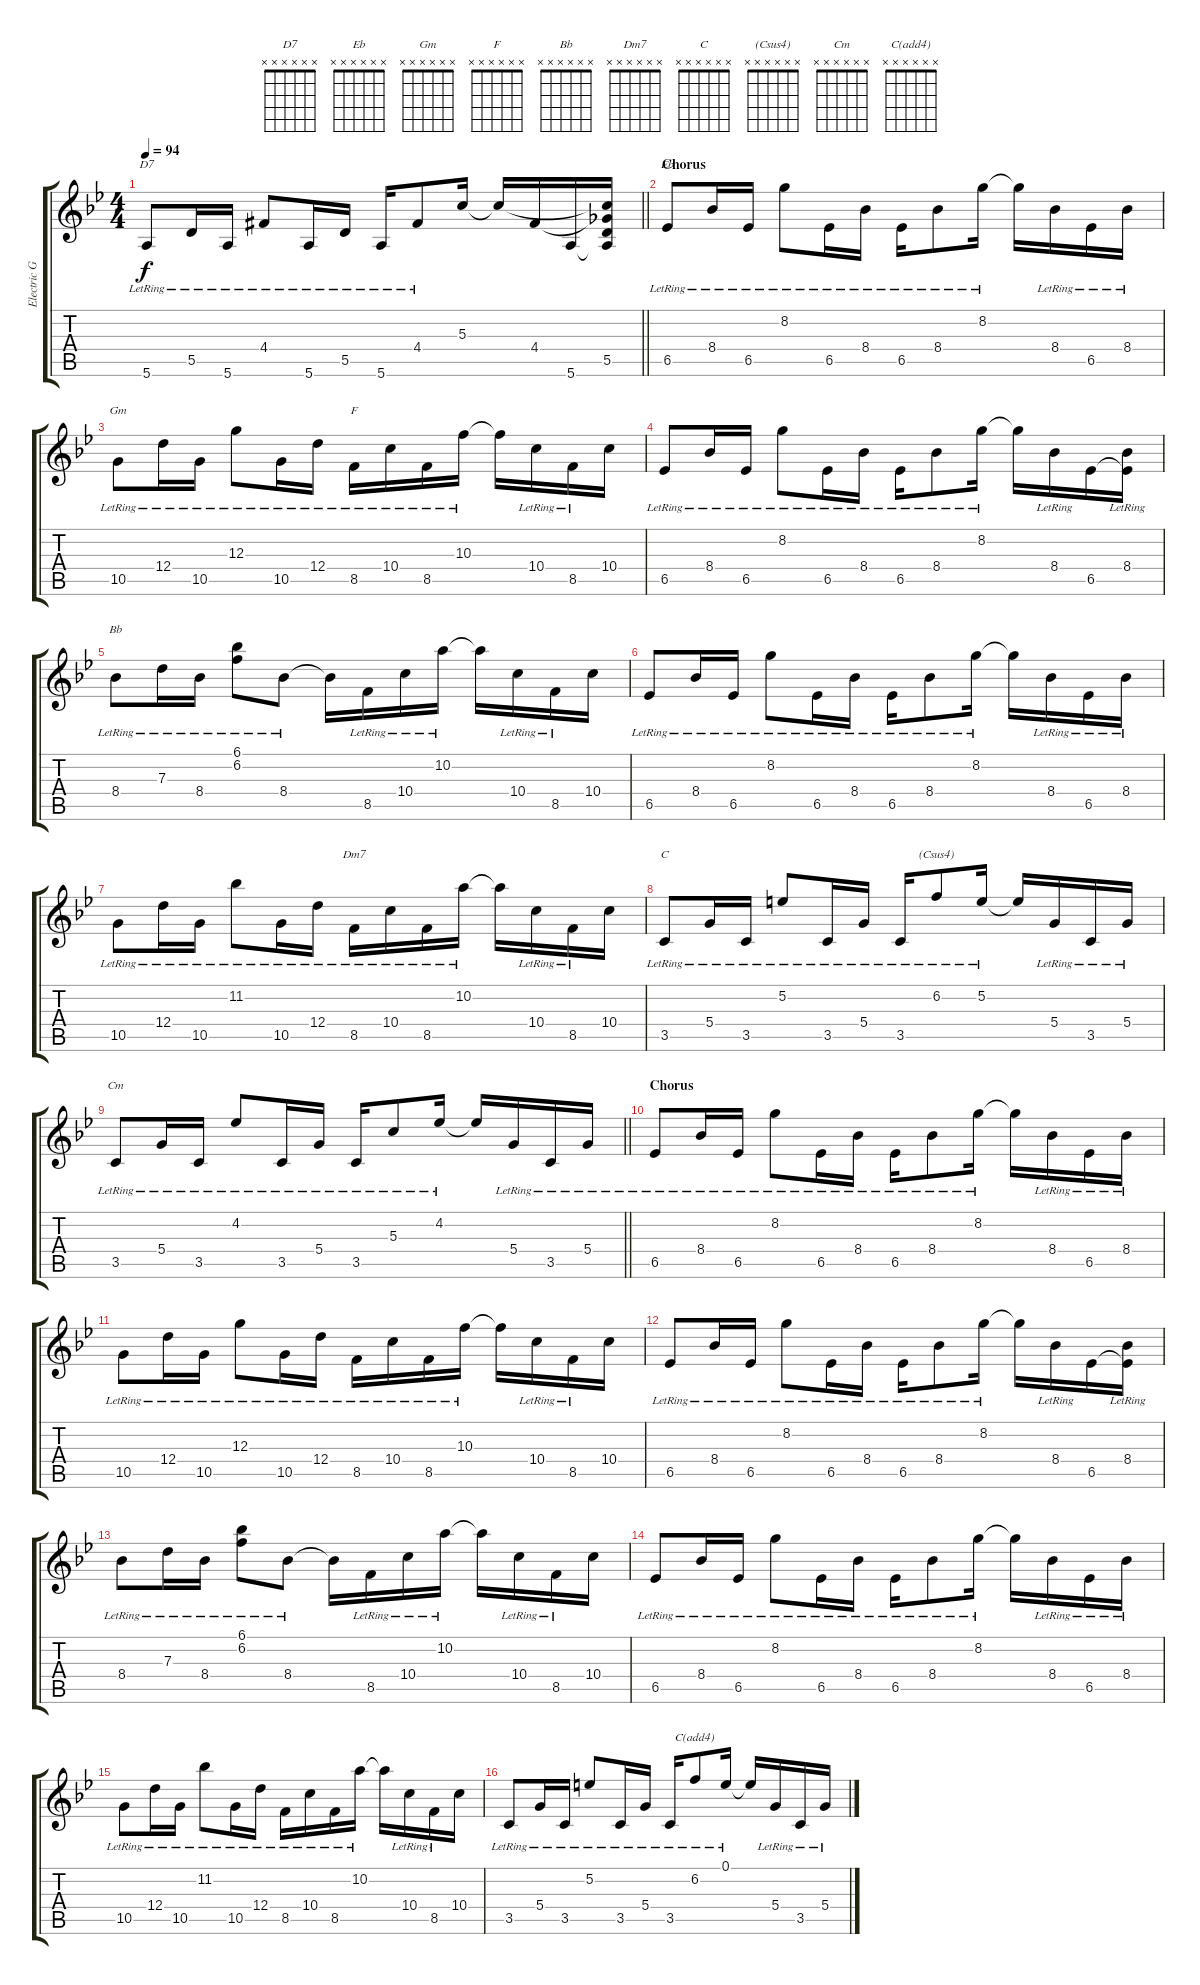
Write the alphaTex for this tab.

\track ("Electric Guitar, clean" "Electric G") {instrument electricguitarclean}
\staff {score tabs}
\tuning (E4 B3 G3 D3 A2 E2) {hide}
\chord ("D7" x x x x x x)
\chord ("Eb" x x x x x x)
\chord ("Gm" x x x x x x)
\chord ("F" x x x x x x)
\chord ("Bb" x x x x x x)
\chord ("Dm7" x x x x x x)
\chord ("C" x x x x x x)
\chord ("(Csus4)" x x x x x x)
\chord ("Cm" x x x x x x)
\chord ("C(add4)" x x x x x x)
\ts (4 4)
\tempo 94
\clef g2
\barLineRight lightlight
\ks gminor
5.6{lr}.8{ch "D7" dy f} 5.5{lr}.16 5.6{lr}.16 4.4{lr acc #}.8 5.6{lr}.16 5.5{lr}.16 5.6{lr}.16 4.4{lr acc #}.8 5.3.16 5.3{t}.16 4.4{acc #}.16 5.6.16 (5.3{t} 4.4{t} 5.5 5.6{t}).16 |
\section ("" "Chorus")
6.5{lr}.8{ch "Eb"} 8.4{lr}.16 6.5{lr}.16 8.2{lr}.8 6.5{lr}.16 8.4{lr}.16 6.5{lr}.16 8.4{lr}.8 8.2{lr}.16 8.2{t}.16 8.4{lr}.16 6.5{lr}.16 8.4{lr}.16 |
10.5{lr}.8{ch "Gm"} 12.4{lr}.16 10.5{lr}.16 12.3{lr}.8 10.5{lr}.16 12.4{lr}.16 8.5{lr}.16{ch "F"} 10.4{lr}.16 8.5{lr}.16 10.3{lr}.16 10.3{t}.16 10.4{lr}.16 8.5{lr}.16 10.4.16 |
6.5{lr}.8 8.4{lr}.16 6.5{lr}.16 8.2{lr}.8 6.5{lr}.16 8.4{lr}.16 6.5{lr}.16 8.4{lr}.8 8.2{lr}.16 8.2{t}.16 8.4{lr}.16 6.5.16 (8.4{lr} 6.5{t}).16 |
8.4{lr}.8{ch "Bb"} 7.3{lr}.16 8.4{lr}.16 (6.1{lr} 6.2{lr}).8 8.4{lr}.8 8.4{t}.16 8.5{lr}.16 10.4{lr}.16 10.2{lr}.16 10.2{t}.16 10.4{lr}.16 8.5{lr}.16 10.4.16 |
6.5{lr}.8 8.4{lr}.16 6.5{lr}.16 8.2{lr}.8 6.5{lr}.16 8.4{lr}.16 6.5{lr}.16 8.4{lr}.8 8.2{lr}.16 8.2{t}.16 8.4{lr}.16 6.5{lr}.16 8.4{lr}.16 |
10.5{lr}.8 12.4{lr}.16 10.5{lr}.16 11.2{lr}.8 10.5{lr}.16 12.4{lr}.16 8.5{lr}.16{ch "Dm7"} 10.4{lr}.16 8.5{lr}.16 10.2{lr}.16 10.2{t}.16 10.4{lr}.16 8.5{lr}.16 10.4.16 |
3.5{lr}.8{ch "C"} 5.4{lr}.16 3.5{lr}.16 5.2{lr}.8 3.5{lr}.16 5.4{lr}.16 3.5{lr}.16 6.2{lr}.8{ch "(Csus4)"} 5.2{lr}.16 5.2{t}.16 5.4{lr}.16 3.5{lr}.16 5.4{lr}.16 |
\barLineRight lightlight
3.5{lr}.8{ch "Cm"} 5.4{lr}.16 3.5{lr}.16 4.2{lr}.8 3.5{lr}.16 5.4{lr}.16 3.5{lr}.16 5.3{lr}.8 4.2{lr}.16 4.2{t}.16 5.4{lr}.16 3.5{lr}.16 5.4{lr}.16 |
\section ("" "Chorus")
6.5{lr}.8 8.4{lr}.16 6.5{lr}.16 8.2{lr}.8 6.5{lr}.16 8.4{lr}.16 6.5{lr}.16 8.4{lr}.8 8.2{lr}.16 8.2{t}.16 8.4{lr}.16 6.5{lr}.16 8.4{lr}.16 |
10.5{lr}.8 12.4{lr}.16 10.5{lr}.16 12.3{lr}.8 10.5{lr}.16 12.4{lr}.16 8.5{lr}.16 10.4{lr}.16 8.5{lr}.16 10.3{lr}.16 10.3{t}.16 10.4{lr}.16 8.5{lr}.16 10.4.16 |
6.5{lr}.8 8.4{lr}.16 6.5{lr}.16 8.2{lr}.8 6.5{lr}.16 8.4{lr}.16 6.5{lr}.16 8.4{lr}.8 8.2{lr}.16 8.2{t}.16 8.4{lr}.16 6.5.16 (8.4{lr} 6.5{t}).16 |
8.4{lr}.8 7.3{lr}.16 8.4{lr}.16 (6.1{lr} 6.2{lr}).8 8.4{lr}.8 8.4{t}.16 8.5{lr}.16 10.4{lr}.16 10.2{lr}.16 10.2{t}.16 10.4{lr}.16 8.5{lr}.16 10.4.16 |
6.5{lr}.8 8.4{lr}.16 6.5{lr}.16 8.2{lr}.8 6.5{lr}.16 8.4{lr}.16 6.5{lr}.16 8.4{lr}.8 8.2{lr}.16 8.2{t}.16 8.4{lr}.16 6.5{lr}.16 8.4{lr}.16 |
10.5{lr}.8 12.4{lr}.16 10.5{lr}.16 11.2{lr}.8 10.5{lr}.16 12.4{lr}.16 8.5{lr}.16 10.4{lr}.16 8.5{lr}.16 10.2{lr}.16 10.2{t}.16 10.4{lr}.16 8.5{lr}.16 10.4.16 |
3.5{lr}.8 5.4{lr}.16 3.5{lr}.16 5.2{lr}.8 3.5{lr}.16 5.4{lr}.16 3.5{lr}.16 6.2{lr}.8{ch "C(add4)"} 0.1{lr}.16 0.1{t}.16 5.4{lr}.16 3.5{lr}.16 5.4{lr}.16
